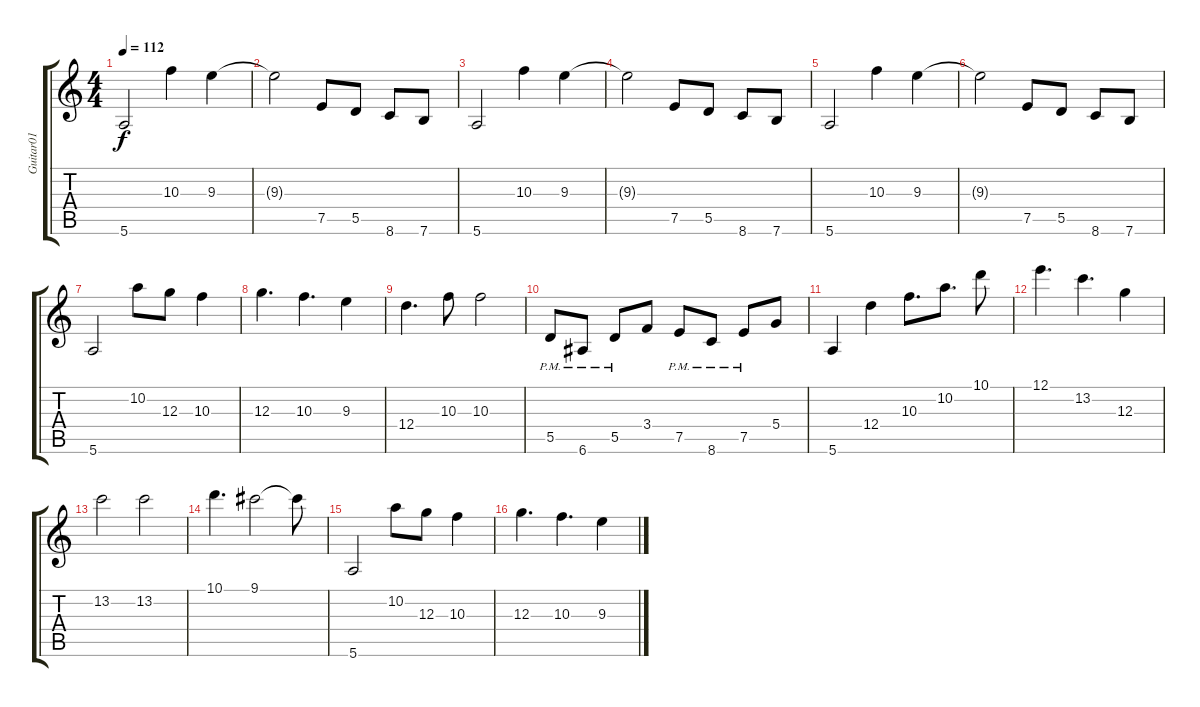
\track ("Guitar01" "Guitar01") {instrument distortionguitar}
\staff {score tabs}
\tuning (E4 B3 G3 D3 A2 E2) {hide}
\ts (4 4)
\tempo 112
\clef g2
\ks c
5.6.2{dy f} 10.3.4 9.3.4 |
9.3{t}.2 7.5.8 5.5.8 8.6.8 7.6.8 |
5.6.2 10.3.4 9.3.4 |
9.3{t}.2 7.5.8 5.5.8 8.6.8 7.6.8 |
5.6.2 10.3.4 9.3.4 |
9.3{t}.2 7.5.8 5.5.8 8.6.8 7.6.8 |
5.6.2 10.2.8 12.3.8 10.3.4 |
12.3.4{d} 10.3.4{d} 9.3.4 |
12.4.4{d} 10.3.8 10.3.2 |
5.5{pm}.8 6.6{pm}.8 5.5{pm}.8 3.4.8 7.5{pm}.8 8.6{pm}.8 7.5{pm}.8 5.4.8 |
5.6.4 12.4.4 10.3.8{d} 10.2.8{d} 10.1.8 |
12.1.4{d} 13.2.4{d} 12.3.4 |
13.2.2 13.2.2 |
10.1.4{d} 9.1.2 9.1{t}.8 |
5.6.2 10.2.8 12.3.8 10.3.4 |
12.3.4{d} 10.3.4{d} 9.3.4
